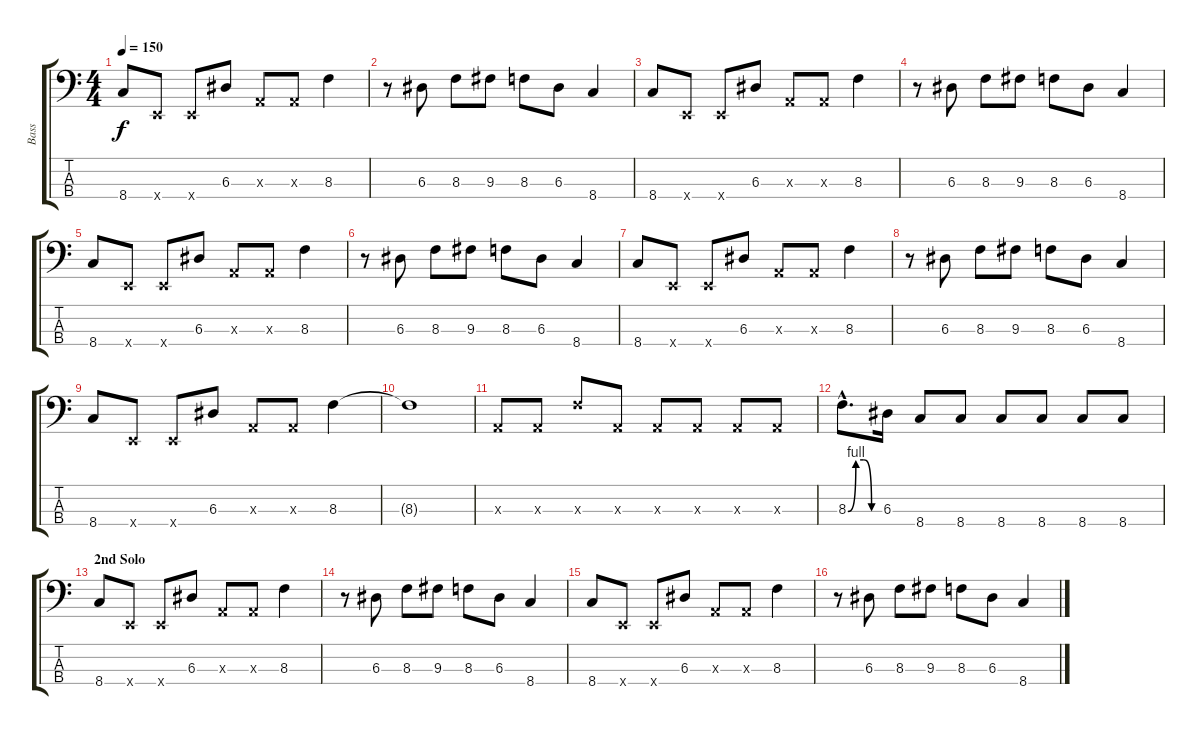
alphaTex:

\track ("Bass" "Bass") {instrument slapbass2}
\staff {score tabs}
\tuning (G2 D2 A1 E1) {hide}
\ts (4 4)
\tempo 150
\clef f4
\ks c
8.4.8{dy f} 0.4{x}.8 0.4{x}.8 6.3.8 0.3{x}.8 0.3{x}.8 8.3.4 |
r.8 6.3.8 8.3.8 9.3.8 8.3.8 6.3.8 8.4.4 |
8.4.8 0.4{x}.8 0.4{x}.8 6.3.8 0.3{x}.8 0.3{x}.8 8.3.4 |
r.8 6.3.8 8.3.8 9.3.8 8.3.8 6.3.8 8.4.4 |
8.4.8 0.4{x}.8 0.4{x}.8 6.3.8 0.3{x}.8 0.3{x}.8 8.3.4 |
r.8 6.3.8 8.3.8 9.3.8 8.3.8 6.3.8 8.4.4 |
8.4.8 0.4{x}.8 0.4{x}.8 6.3.8 0.3{x}.8 0.3{x}.8 8.3.4 |
r.8 6.3.8 8.3.8 9.3.8 8.3.8 6.3.8 8.4.4 |
8.4.8 0.4{x}.8 0.4{x}.8 6.3.8 0.3{x}.8 0.3{x}.8 8.3.4 |
8.3{t}.1 |
0.3{x}.8 0.3{x}.8 8.3{x}.8 0.3{x}.8 0.3{x}.8 0.3{x}.8 0.3{x}.8 0.3{x}.8 |
8.3{be (custom 0 0 15 4 30 4 45 0 60 0) hac}.8{d} 6.3.16 8.4.8 8.4.8 8.4.8 8.4.8 8.4.8 8.4.8 |
\section ("" "2nd Solo")
8.4.8 0.4{x}.8 0.4{x}.8 6.3.8 0.3{x}.8 0.3{x}.8 8.3.4 |
r.8 6.3.8 8.3.8 9.3.8 8.3.8 6.3.8 8.4.4 |
8.4.8 0.4{x}.8 0.4{x}.8 6.3.8 0.3{x}.8 0.3{x}.8 8.3.4 |
r.8 6.3.8 8.3.8 9.3.8 8.3.8 6.3.8 8.4.4
